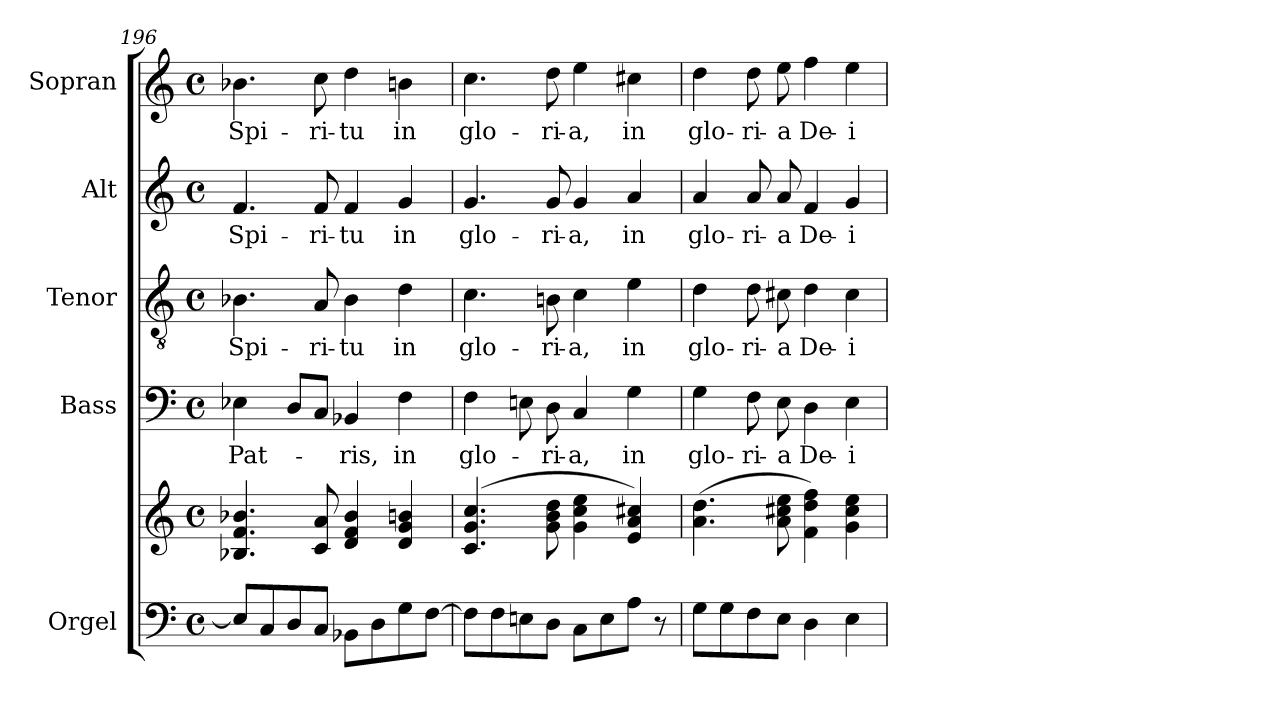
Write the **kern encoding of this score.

**kern	**kern	**kern	**text	**kern	**text	**kern	**text	**kern	**text
*part5	*part5	*part4	*part4	*part3	*part3	*part2	*part2	*part1	*part1
*staff6	*staff5	*staff4	*staff4	*staff3	*staff3	*staff2	*staff2	*staff1	*staff1
*I"Orgel	*	*I"Bass	*	*I"Tenor	*	*I"Alt	*	*I"Sopran	*
*I'Org.	*	*I'B.	*	*I'T.	*	*I'A.	*	*I'S.	*
*clefF4	*clefG2	*clefF4	*	*clefGv2	*	*clefG2	*	*clefG2	*
*k[]	*k[]	*k[]	*	*k[]	*	*k[]	*	*k[]	*
*C:	*C:	*C:	*	*C:	*	*C:	*	*C:	*
*M4/4	*M4/4	*M4/4	*	*M4/4	*	*M4/4	*	*M4/4	*
*met(c)	*met(c)	*met(c)	*	*met(c)	*	*met(c)	*	*met(c)	*
=196	=196	=196	=196	=196	=196	=196	=196	=196	=196
!	!	!	!LO:LY:b	!	!LO:LY:b	!	!LO:LY:b	!	!LO:LY:b
8E-/L]	4.B-X/ 4.f/ 4.b-X/	4E-X\	Pat-	4.B-X\	Spi-	4.f/	Spi-	4.b-X\	Spi-
8C/	.	.	.	.	.	.	.	.	.
8D/	.	8D/L	.	.	.	.	.	.	.
!	!	!	!	!	!LO:LY:b	!	!LO:LY:b	!	!LO:LY:b
8C/J	8c/ 8a/	8C/J	.	8A/	-ri-	8f/	-ri-	8cc\	-ri-
!	!	!	!LO:LY:b	!	!LO:LY:b	!	!LO:LY:b	!	!LO:LY:b
8BB-X\L	4d/ 4f/ 4b-/	4BB-X/	-ris,	4B-\	-tu	4f/	-tu	4dd\	-tu
8D\	.	.	.	.	.	.	.	.	.
!	!	!	!LO:LY:b	!	!LO:LY:b	!	!LO:LY:b	!	!LO:LY:b
8G\	4d/ 4g/ 4bn/	4F\	in	4d\	in	4g/	in	4bn\	in
[8F\J	.	.	.	.	.	.	.	.	.
=197	=197	=197	=197	=197	=197	=197	=197	=197	=197
!	!	!	!LO:LY:b	!	!LO:LY:b	!	!LO:LY:b	!	!LO:LY:b
8F\L]	(4.c/ 4.g/ 4.cc/	4F\	glo-	4.c\	glo-	4.g/	glo-	4.cc\	glo-
8F\	.	.	.	.	.	.	.	.	.
8En\	.	8En\	.	.	.	.	.	.	.
!	!	!	!LO:LY:b	!	!LO:LY:b	!	!LO:LY:b	!	!LO:LY:b
8D\J	8g\ 8b\ 8dd\	8D\	-ri-	8Bn\	-ri-	8g/	-ri-	8dd\	-ri-
!	!	!	!LO:LY:b	!	!LO:LY:b	!	!LO:LY:b	!	!LO:LY:b
8C\L	4g\ 4cc\ 4ee\	4C/	-a,	4c\	-a,	4g/	-a,	4ee\	-a,
8E\	.	.	.	.	.	.	.	.	.
!	!	!	!LO:LY:b	!	!LO:LY:b	!	!LO:LY:b	!	!LO:LY:b
8A\J	4e/ 4a/ 4cc#X/)	4G\	in	4e\	in	4a/	in	4cc#X\	in
8r	.	.	.	.	.	.	.	.	.
=198	=198	=198	=198	=198	=198	=198	=198	=198	=198
!	!	!	!LO:LY:b	!	!LO:LY:b	!	!LO:LY:b	!	!LO:LY:b
8G\L	(>4.a\ 4.dd\	4G\	glo-	4d\	glo-	4a/	glo-	4dd\	glo-
8G\	.	.	.	.	.	.	.	.	.
!	!	!	!LO:LY:b	!	!LO:LY:b	!	!LO:LY:b	!	!LO:LY:b
8F\	.	8F\	-ri-	8d\	-ri-	8a/	-ri-	8dd\	-ri-
!	!	!	!LO:LY:b	!	!LO:LY:b	!	!LO:LY:b	!	!LO:LY:b
8E\J	8a\ 8cc#X\ 8ee\	8E\	-a	8c#X\	-a	8a/	-a	8ee\	-a
!	!	!	!LO:LY:b	!	!LO:LY:b	!	!LO:LY:b	!	!LO:LY:b
4D\	4f\ 4dd\ 4ff\)	4D\	De-	4d\	De-	4f/	De-	4ff\	De-
!	!	!	!LO:LY:b	!	!LO:LY:b	!	!LO:LY:b	!	!LO:LY:b
4E\	4g\ 4cc#\ 4ee\	4E\	-i	4c#\	-i	4g/	-i	4ee\	-i
=	=	=	=	=	=	=	=	=	=
*-	*-	*-	*-	*-	*-	*-	*-	*-	*-
